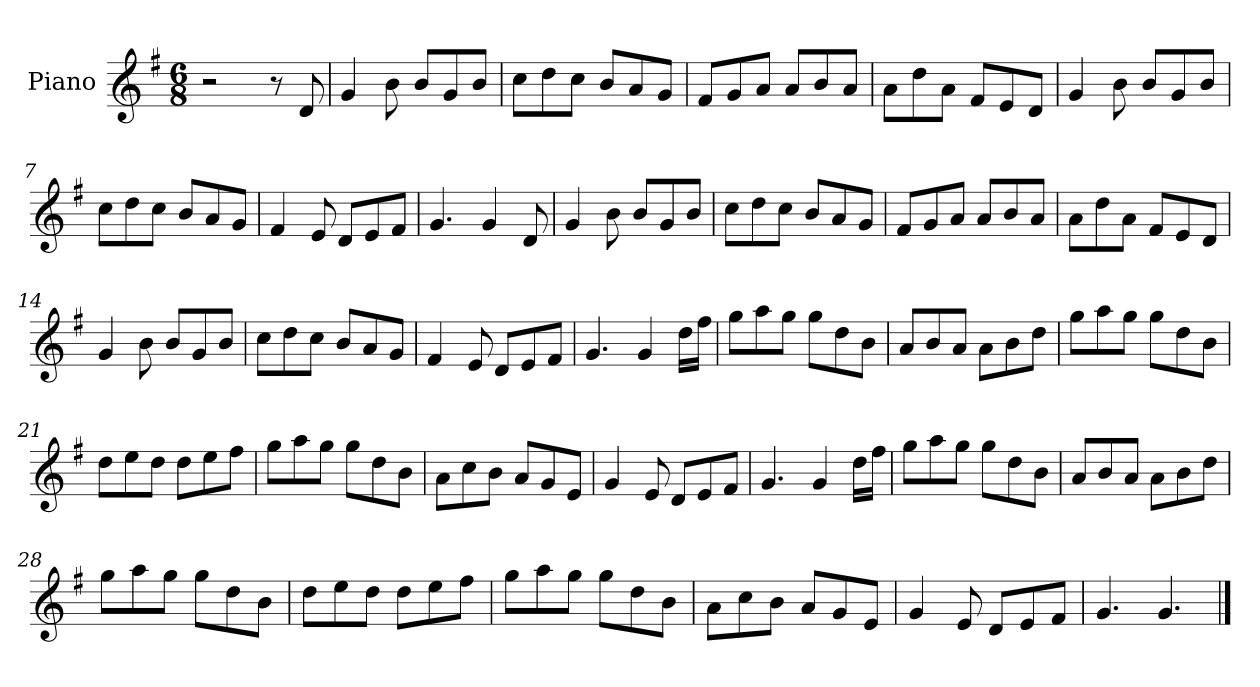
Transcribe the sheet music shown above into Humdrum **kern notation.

**kern
*part1
*staff1
*I"Piano
*I'Pno
*clefG2
*k[f#]
*M6/8
=1
2r
8r
8d/
=2
4g/
8b\
8b/L
8g/
8b/J
=3
8cc\L
8dd\
8cc\J
8b/L
8a/
8g/J
=4
8f#/L
8g/
8a/J
8a/L
8b/
8a/J
=5
8a\L
8dd\
8a\J
8f#/L
8e/
8d/J
=6
4g/
8b\
8b/L
8g/
8b/J
=7
8cc\L
8dd\
8cc\J
8b/L
8a/
8g/J
=8
4f#/
8e/
8d/L
8e/
8f#/J
=9
4.g/
4g/
8d/
=10
4g/
8b\
8b/L
8g/
8b/J
=11
8cc\L
8dd\
8cc\J
8b/L
8a/
8g/J
=12
8f#/L
8g/
8a/J
8a/L
8b/
8a/J
=13
8a\L
8dd\
8a\J
8f#/L
8e/
8d/J
=14
4g/
8b\
8b/L
8g/
8b/J
=15
8cc\L
8dd\
8cc\J
8b/L
8a/
8g/J
=16
4f#/
8e/
8d/L
8e/
8f#/J
=17
4.g/
4g/
16dd\LL
16ff#\JJ
=18
8gg\L
8aa\
8gg\J
8gg\L
8dd\
8b\J
=19
8a/L
8b/
8a/J
8a\L
8b\
8dd\J
=20
8gg\L
8aa\
8gg\J
8gg\L
8dd\
8b\J
=21
8dd\L
8ee\
8dd\J
8dd\L
8ee\
8ff#\J
=22
8gg\L
8aa\
8gg\J
8gg\L
8dd\
8b\J
=23
8a\L
8cc\
8b\J
8a/L
8g/
8e/J
=24
4g/
8e/
8d/L
8e/
8f#/J
=25
4.g/
4g/
16dd\LL
16ff#\JJ
=26
8gg\L
8aa\
8gg\J
8gg\L
8dd\
8b\J
=27
8a/L
8b/
8a/J
8a\L
8b\
8dd\J
=28
8gg\L
8aa\
8gg\J
8gg\L
8dd\
8b\J
=29
8dd\L
8ee\
8dd\J
8dd\L
8ee\
8ff#\J
=30
8gg\L
8aa\
8gg\J
8gg\L
8dd\
8b\J
=31
8a\L
8cc\
8b\J
8a/L
8g/
8e/J
=32
4g/
8e/
8d/L
8e/
8f#/J
=33
4.g/
4.g/
==
*-
